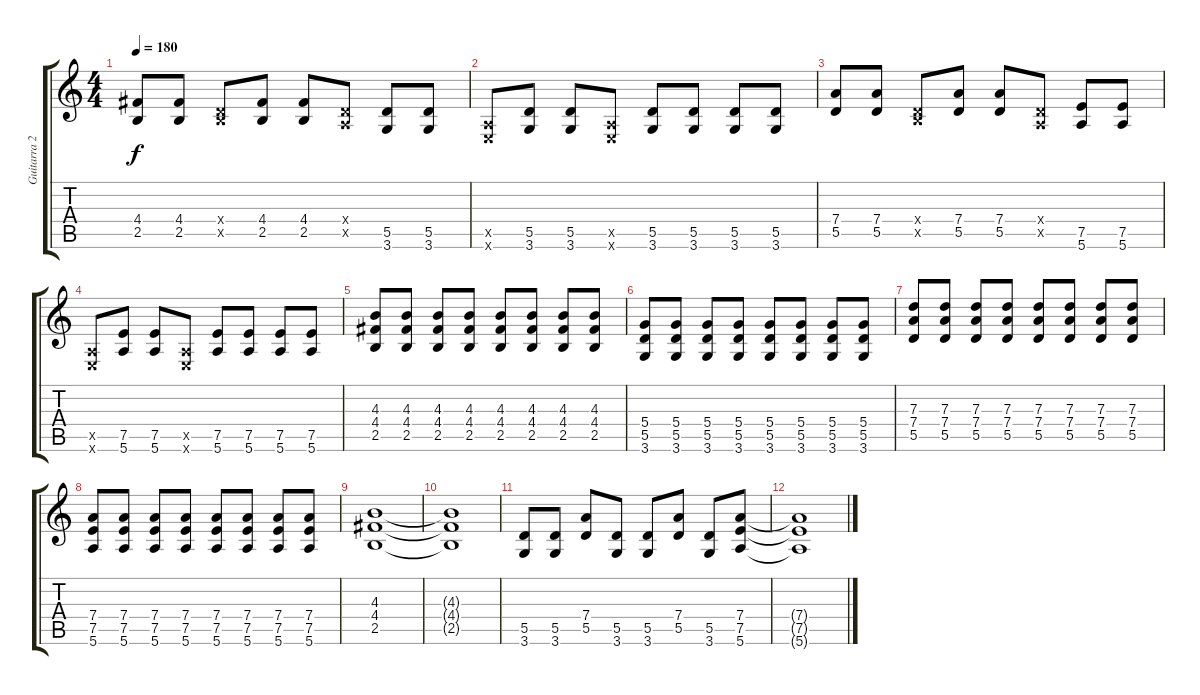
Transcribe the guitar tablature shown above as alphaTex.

\track ("Guitarra 2" "Guitarra 2") {instrument distortionguitar}
\staff {score tabs}
\tuning (E4 B3 G3 D3 A2 E2) {hide}
\ts (4 4)
\tempo 180
\clef g2
\ks c
(4.4 2.5).8{dy f} (4.4 2.5).8 (0.4{x} 2.5{x}).8 (4.4 2.5).8 (4.4 2.5).8 (0.4{x} 0.5{x}).8 (5.5 3.6).8 (5.5 3.6).8 |
(0.5{x} 0.6{x}).8 (5.5 3.6).8 (5.5 3.6).8 (0.5{x} 0.6{x}).8 (5.5 3.6).8 (5.5 3.6).8 (5.5 3.6).8 (5.5 3.6).8 |
(7.4 5.5).8 (7.4 5.5).8 (0.4{x} 2.5{x}).8 (7.4 5.5).8 (7.4 5.5).8 (0.4{x} 0.5{x}).8 (7.5 5.6).8 (7.5 5.6).8 |
(0.5{x} 0.6{x}).8 (7.5 5.6).8 (7.5 5.6).8 (0.5{x} 0.6{x}).8 (7.5 5.6).8 (7.5 5.6).8 (7.5 5.6).8 (7.5 5.6).8 |
(4.3 4.4 2.5).8 (4.3 4.4 2.5).8 (4.3 4.4 2.5).8 (4.3 4.4 2.5).8 (4.3 4.4 2.5).8 (4.3 4.4 2.5).8 (4.3 4.4 2.5).8 (4.3 4.4 2.5).8 |
(5.4 5.5 3.6).8 (5.4 5.5 3.6).8 (5.4 5.5 3.6).8 (5.4 5.5 3.6).8 (5.4 5.5 3.6).8 (5.4 5.5 3.6).8 (5.4 5.5 3.6).8 (5.4 5.5 3.6).8 |
(7.3 7.4 5.5).8 (7.3 7.4 5.5).8 (7.3 7.4 5.5).8 (7.3 7.4 5.5).8 (7.3 7.4 5.5).8 (7.3 7.4 5.5).8 (7.3 7.4 5.5).8 (7.3 7.4 5.5).8 |
(7.4 7.5 5.6).8 (7.4 7.5 5.6).8 (7.4 7.5 5.6).8 (7.4 7.5 5.6).8 (7.4 7.5 5.6).8 (7.4 7.5 5.6).8 (7.4 7.5 5.6).8 (7.4 7.5 5.6).8 |
(4.3 4.4 2.5).1 |
(4.3{t} 4.4{t} 2.5{t}).1 |
(5.5 3.6).8 (5.5 3.6).8 (7.4 5.5).8 (5.5 3.6).8 (5.5 3.6).8 (7.4 5.5).8 (5.5 3.6).8 (7.4 7.5 5.6).8 |
(7.4{t} 7.5{t} 5.6{t}).1
